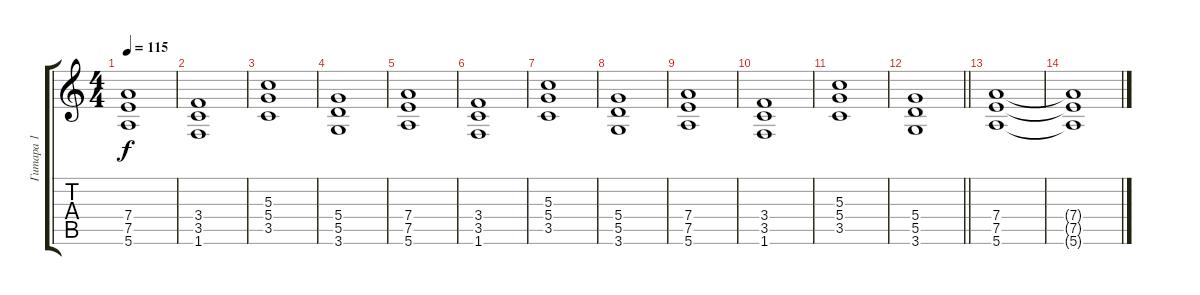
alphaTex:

\track ("Гитара 1" "Гитара 1") {instrument overdrivenguitar}
\staff {score tabs}
\tuning (E4 B3 G3 D3 A2 E2) {hide}
\ts (4 4)
\tempo 115
\clef g2
\ks c
(7.4 7.5 5.6).1{dy f} |
(3.4 3.5 1.6).1 |
(5.3 5.4 3.5).1 |
(5.4 5.5 3.6).1 |
(7.4 7.5 5.6).1 |
(3.4 3.5 1.6).1 |
(5.3 5.4 3.5).1 |
(5.4 5.5 3.6).1 |
(7.4 7.5 5.6).1 |
(3.4 3.5 1.6).1 |
(5.3 5.4 3.5).1 |
\barLineRight lightlight
(5.4 5.5 3.6).1 |
(7.4 7.5 5.6).1{volume 0} |
(7.4{t} 7.5{t} 5.6{t}).1
